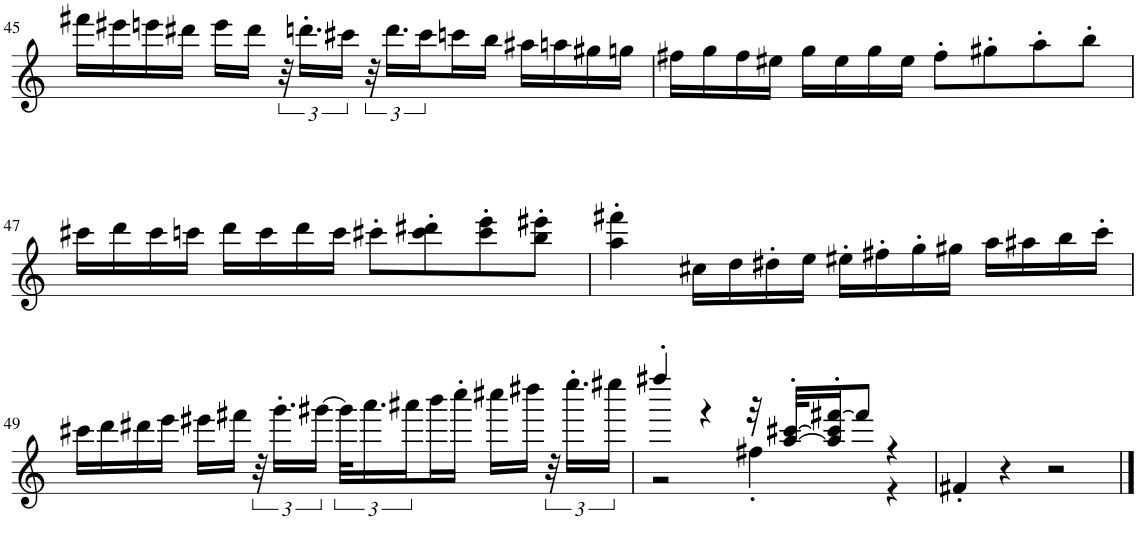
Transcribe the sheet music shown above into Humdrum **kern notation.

**kern
*part1
*staff1
*I"Sassofono contralto
!!LO:PB:g=z
*clefG2
*Trd5c9
*k[f#c#g#d#a#e#b#]
*M4/4
=45
16fff#X\LL
16eee#X\
16eeen\
16ddd#X\JJ
16eee\LL
16ddd#\JJ
48r
24.dddn'\LL
24ccc#X\JJ
48r
24.ddd\LL
24ccc#\
16cccn\
16bb\JJ
16aa#X\LL
16aan\
16gg#X\
16ggn\JJ
=46
16ff#X\LL
16gg\
16ff#\
16ee#X\JJ
16gg\LL
16ee#\
16gg\
16ee#\JJ
8ff#'\L
8gg#X'\
8aa'\
8bb'\J
!!LO:LB:g=z
=47
16ccc#X\LL
16ddd\
16ccc#\
16cccn\JJ
16ddd\LL
16ccc\
16ddd\
16ccc\JJ
8ccc#X'\L
8ccc#\' 8ddd#X\'
8ccc#\' 8eee\'
8bb\' 8eee#X\'J
=48
4aa\' 4fff#X\'
16cc#X\LL
16dd\
16dd#X'\
16ee\JJ
16ee#X'\LL
16ff#X'\
16gg'\
16gg#X\JJ
16aa\LL
16aa#X\
16bb\
16ccc'\JJ
!!LO:LB:g=z
=49
16ccc#X\LL
16ddd\
16ddd#X\
16eee\JJ
16eee#X\LL
16fff#X\JJ
48r
24.ggg'\LL
[24ggg#X\JJ
48ggg#\KLL]
24.aaa\
24aaa#X\
16bbb\
16cccc'\JJ
16cccc#X\LL
16dddd#X\JJ
48r
24.eeee'\LL
24eeee#X\JJ
=50
*^
4ffff#X'/	2r
4r	.
32r	4ff#X'\
[32aa/' [32ccc#X/'KLL	.
16aa/]' 16ccc#/]' [16fff#X/'J	.
8fff#/J]	.
4r	4r
*v	*v
=51
4f#X'/
4r
2r
==
*-
